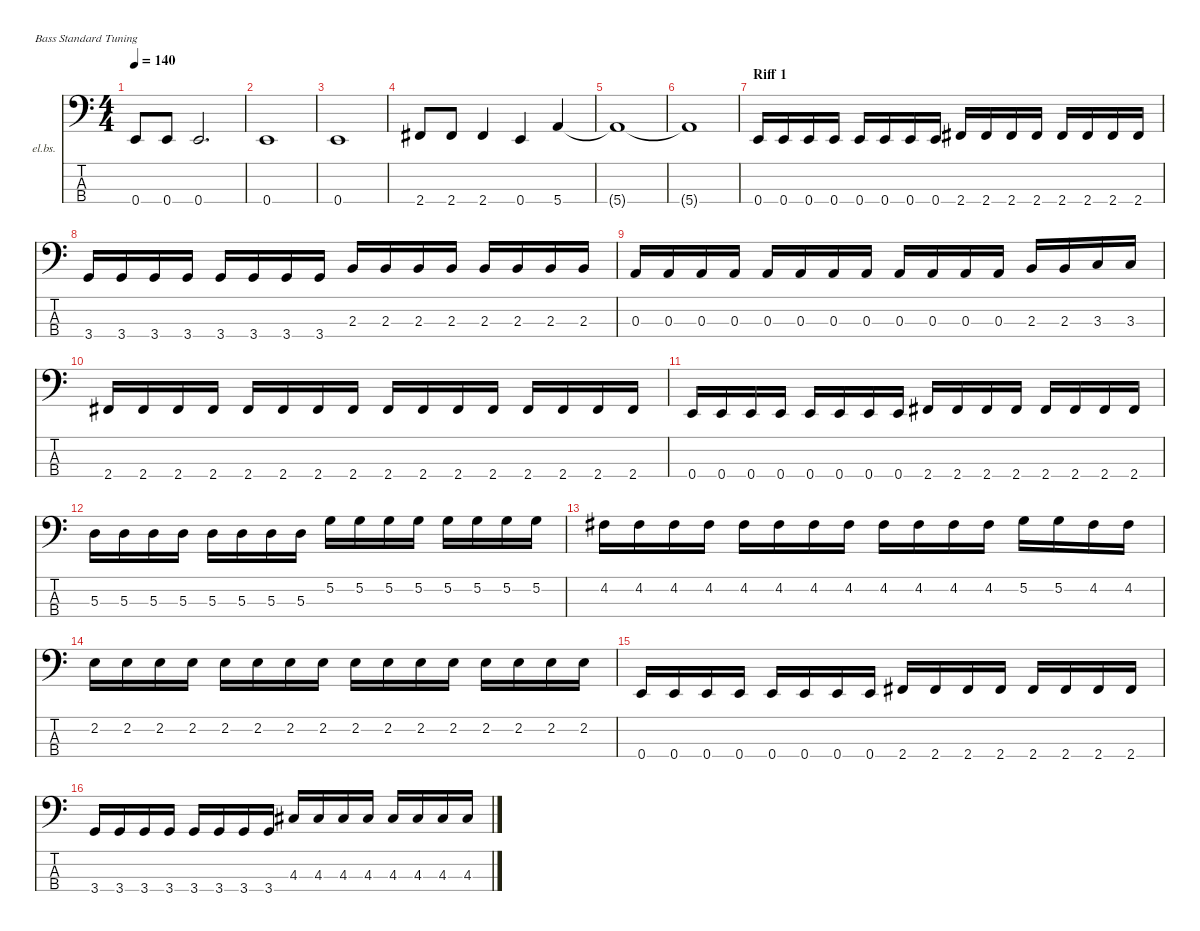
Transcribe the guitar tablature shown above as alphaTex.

\defaultSystemsLayout 4
\hideDynamics
\bracketExtendMode nobrackets
\firstSystemTrackNameOrientation horizontal
\otherSystemsTrackNameOrientation horizontal
\track ("Bass" "el.bs.") {instrument electricbassfinger}
\staff {score tabs}
\tuning (G2 D2 A1 E1)
\ts (4 4)
\tempo 140
\clef f4
\ks c
0.4.8{dy mf} 0.4.8 0.4.2{d} |
0.4.1 |
0.4.1 |
2.4{acc #}.8 2.4{acc #}.8 2.4{acc #}.4 0.4.4 5.4.4 |
5.4{t}.1 |
5.4{t}.1 |
\section ("" "Riff 1")
0.4.16 0.4.16 0.4.16 0.4.16 0.4.16 0.4.16 0.4.16 0.4.16 2.4{acc #}.16 2.4{acc #}.16 2.4{acc #}.16 2.4{acc #}.16 2.4{acc #}.16 2.4{acc #}.16 2.4{acc #}.16 2.4{acc #}.16 |
3.4.16 3.4.16 3.4.16 3.4.16 3.4.16 3.4.16 3.4.16 3.4.16 2.3.16 2.3.16 2.3.16 2.3.16 2.3.16 2.3.16 2.3.16 2.3.16 |
0.3.16 0.3.16 0.3.16 0.3.16 0.3.16 0.3.16 0.3.16 0.3.16 0.3.16 0.3.16 0.3.16 0.3.16 2.3.16 2.3.16 3.3.16 3.3.16 |
2.4{acc #}.16 2.4{acc #}.16 2.4{acc #}.16 2.4{acc #}.16 2.4{acc #}.16 2.4{acc #}.16 2.4{acc #}.16 2.4{acc #}.16 2.4{acc #}.16 2.4{acc #}.16 2.4{acc #}.16 2.4{acc #}.16 2.4{acc #}.16 2.4{acc #}.16 2.4{acc #}.16 2.4{acc #}.16 |
0.4.16 0.4.16 0.4.16 0.4.16 0.4.16 0.4.16 0.4.16 0.4.16 2.4{acc #}.16 2.4{acc #}.16 2.4{acc #}.16 2.4{acc #}.16 2.4{acc #}.16 2.4{acc #}.16 2.4{acc #}.16 2.4{acc #}.16 |
5.3.16 5.3.16 5.3.16 5.3.16 5.3.16 5.3.16 5.3.16 5.3.16 5.2.16 5.2.16 5.2.16 5.2.16 5.2.16 5.2.16 5.2.16 5.2.16 |
4.2{acc #}.16 4.2{acc #}.16 4.2{acc #}.16 4.2{acc #}.16 4.2{acc #}.16 4.2{acc #}.16 4.2{acc #}.16 4.2{acc #}.16 4.2{acc #}.16 4.2{acc #}.16 4.2{acc #}.16 4.2{acc #}.16 5.2.16 5.2.16 4.2{acc #}.16 4.2{acc #}.16 |
2.2.16 2.2.16 2.2.16 2.2.16 2.2.16 2.2.16 2.2.16 2.2.16 2.2.16 2.2.16 2.2.16 2.2.16 2.2.16 2.2.16 2.2.16 2.2.16 |
0.4.16 0.4.16 0.4.16 0.4.16 0.4.16 0.4.16 0.4.16 0.4.16 2.4{acc #}.16 2.4{acc #}.16 2.4{acc #}.16 2.4{acc #}.16 2.4{acc #}.16 2.4{acc #}.16 2.4{acc #}.16 2.4{acc #}.16 |
3.4.16 3.4.16 3.4.16 3.4.16 3.4.16 3.4.16 3.4.16 3.4.16 4.3{acc #}.16 4.3{acc #}.16 4.3{acc #}.16 4.3{acc #}.16 4.3{acc #}.16 4.3{acc #}.16 4.3{acc #}.16 4.3{acc #}.16
